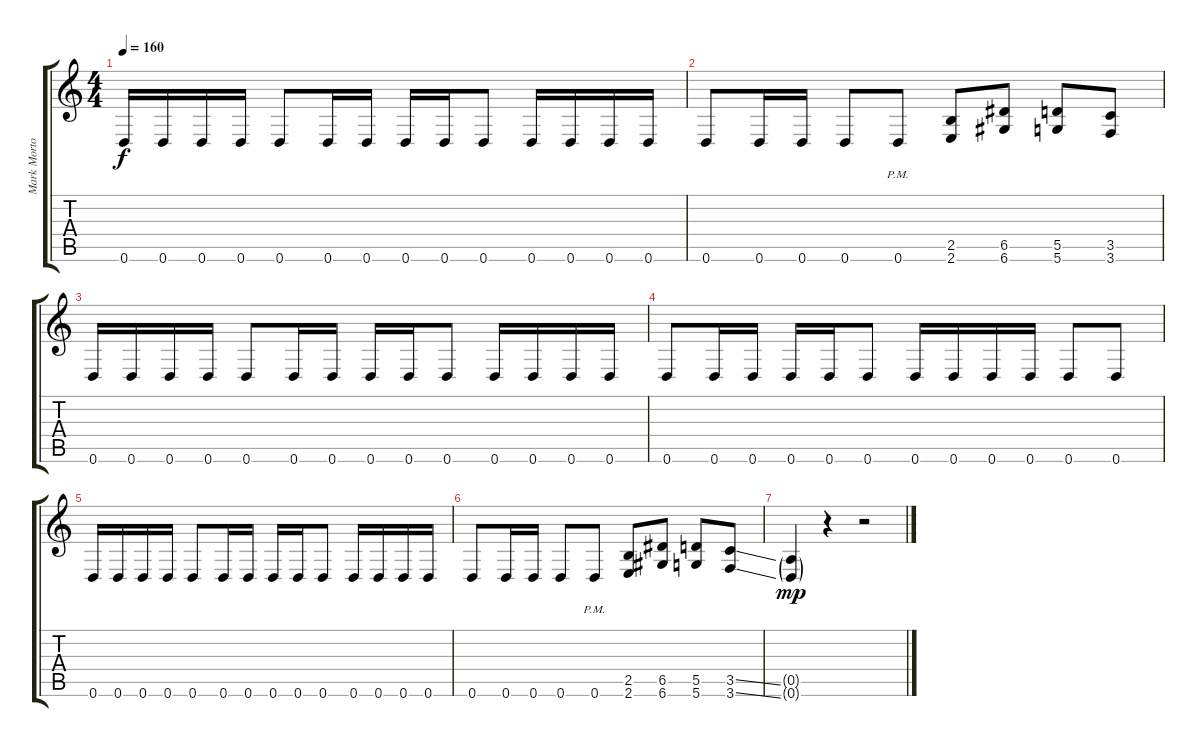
\track ("Mark Morton" "Mark Morto") {instrument distortionguitar}
\staff {score tabs}
\tuning (E4 B3 G3 D3 A2 D2) {hide}
\ts (4 4)
\tempo 160
\clef g2
\ks c
0.6.16{dy f} 0.6.16 0.6.16 0.6.16 0.6.8 0.6.16 0.6.16 0.6.16 0.6.16 0.6.8 0.6.16 0.6.16 0.6.16 0.6.16 |
0.6.8 0.6.16 0.6.16 0.6.8 0.6{pm}.8 (2.5 2.6).8 (6.5 6.6).8 (5.5 5.6).8 (3.5 3.6).8 |
0.6.16 0.6.16 0.6.16 0.6.16 0.6.8 0.6.16 0.6.16 0.6.16 0.6.16 0.6.8 0.6.16 0.6.16 0.6.16 0.6.16 |
0.6.8 0.6.16 0.6.16 0.6.16 0.6.16 0.6.8 0.6.16 0.6.16 0.6.16 0.6.16 0.6.8 0.6.8 |
0.6.16 0.6.16 0.6.16 0.6.16 0.6.8 0.6.16 0.6.16 0.6.16 0.6.16 0.6.8 0.6.16 0.6.16 0.6.16 0.6.16 |
0.6.8 0.6.16 0.6.16 0.6.8 0.6{pm}.8 (2.5 2.6).8 (6.5 6.6).8 (5.5 5.6).8 (3.5{ss} 3.6{ss}).8 |
(0.5{g} 0.6{g}).4{dy mp} r.4 r.2
